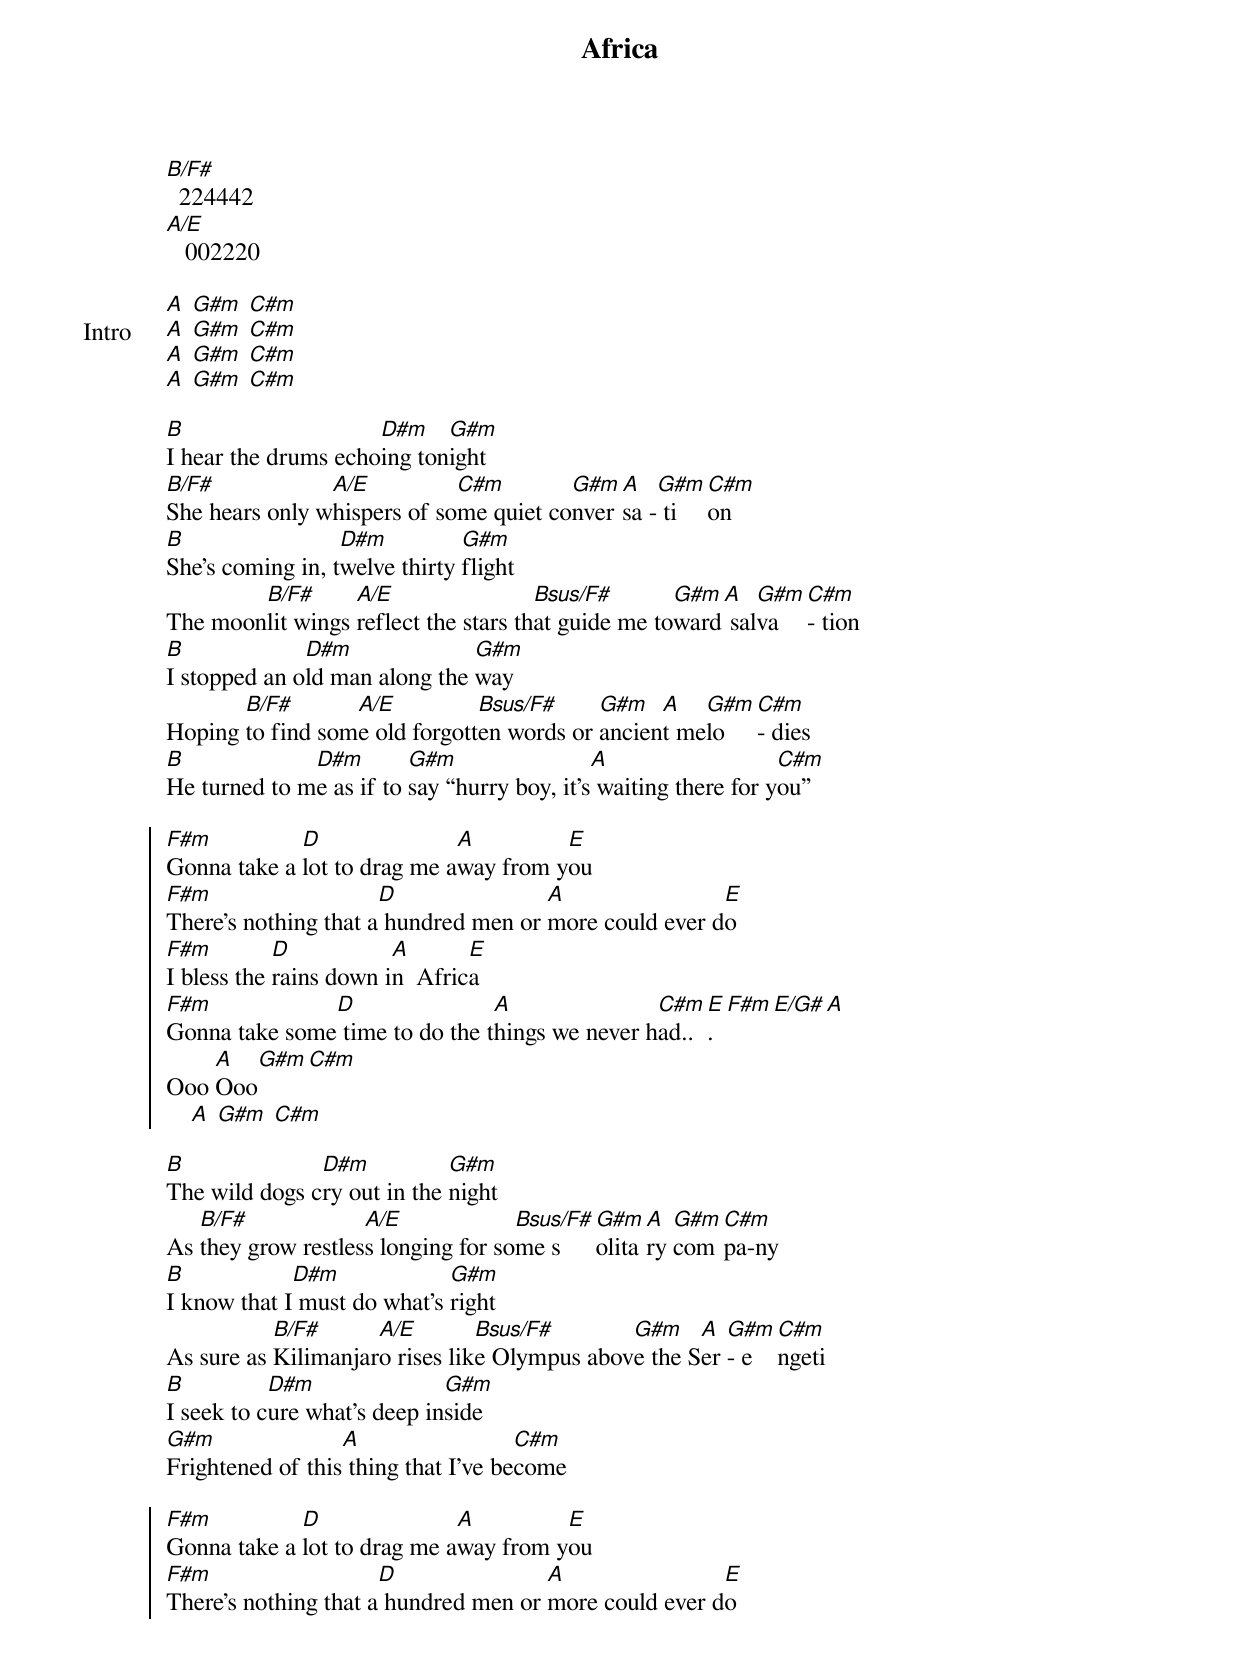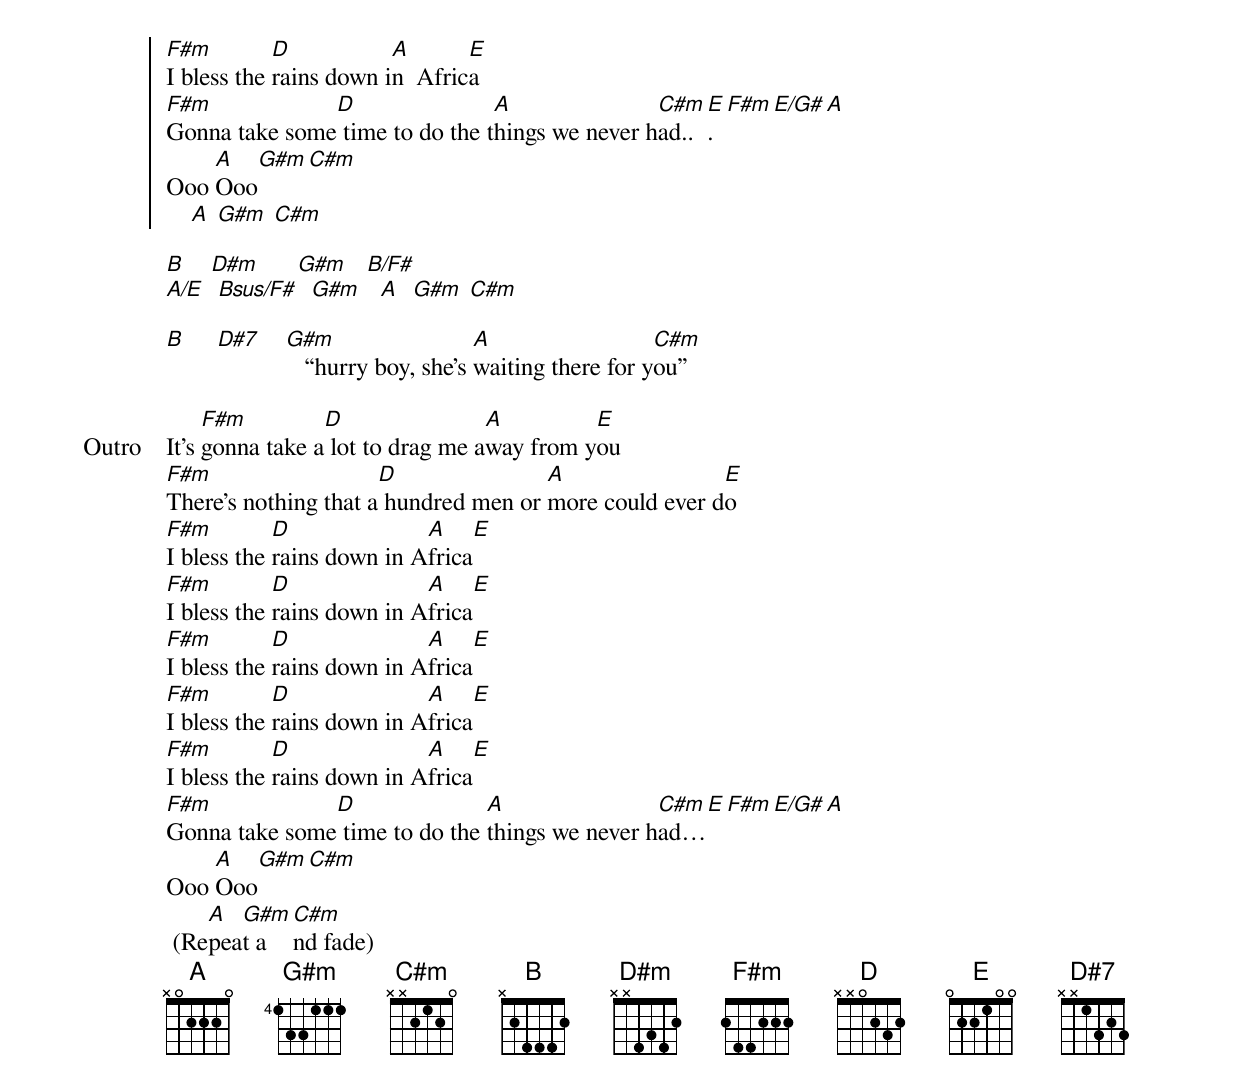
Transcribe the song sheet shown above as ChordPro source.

{title: Africa}

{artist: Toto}



[B/F#]  224442
[A/E]   002220

{start_of_verse: Intro}
[A] [G#m] [C#m]
[A] [G#m] [C#m]
[A] [G#m] [C#m]
[A] [G#m] [C#m]
{end_of_verse}

{start_of_verse}
[B]I hear the drums echo[D#m]ing ton[G#m]ight
[B/F#]She hears only w[A/E]hispers of so[C#m]me quiet co[G#m]nver[A]sa -[G#m] ti[C#m]on
[B]She's coming in, t[D#m]welve thirty [G#m]flight
The moon[B/F#]lit wings [A/E]reflect the stars th[Bsus/F#]at guide me to[G#m]ward[A] sal[G#m]va [C#m]- tion
[B]I stopped an o[D#m]ld man along the [G#m]way
Hoping [B/F#]to find som[A/E]e old forgott[Bsus/F#]en words or [G#m]ancien[A]t me[G#m]lo [C#m]- dies
[B]He turned to m[D#m]e as if to [G#m]say “hurry boy, it's[A] waiting there for y[C#m]ou”
{end_of_verse}

{start_of_chorus}
[F#m]Gonna take a [D]lot to drag me a[A]way from y[E]ou
[F#m]There's nothing that a[D] hundred men or [A]more could ever d[E]o
[F#m]I bless the [D]rains down i[A]n  Afric[E]a
[F#m]Gonna take some[D] time to do the t[A]hings we never h[C#m]ad..[E].[F#m][E/G#][A]
Ooo [A]Ooo[G#m][C#m]
    [A] [G#m] [C#m]
{end_of_chorus}

{start_of_verse}
[B]The wild dogs c[D#m]ry out in the [G#m]night
As [B/F#]they grow restles[A/E]s longing for so[Bsus/F#]me s[G#m]olita[A]ry [G#m]com[C#m]pa-ny
[B]I know that I[D#m] must do what's [G#m]right
As sure as [B/F#]Kilimanjar[A/E]o rises lik[Bsus/F#]e Olympus abov[G#m]e the S[A]er [G#m]- e[C#m]ngeti
[B]I seek to c[D#m]ure what's deep in[G#m]side
[G#m]Frightened of this[A] thing that I've be[C#m]come
{end_of_verse}

{start_of_chorus}
[F#m]Gonna take a [D]lot to drag me a[A]way from y[E]ou
[F#m]There's nothing that a[D] hundred men or [A]more could ever d[E]o
[F#m]I bless the [D]rains down i[A]n  Afric[E]a
[F#m]Gonna take some[D] time to do the t[A]hings we never h[C#m]ad..[E].[F#m][E/G#][A]
Ooo [A]Ooo[G#m][C#m]
    [A] [G#m] [C#m]
{end_of_chorus}

[B]    [D#m]      [G#m]   [B/F#]
[A/E]  [Bsus/F#]  [G#m]   [A]  [G#m] [C#m]

{start_of_bridge}
[B]     [D#7]    [G#m]   “hurry boy, she's [A]waiting there for y[C#m]ou”
{end_of_bridge}

{start_of_verse: Outro}
It’s [F#m]gonna take a[D] lot to drag me a[A]way from y[E]ou
[F#m]There's nothing that a[D] hundred men or [A]more could ever d[E]o
[F#m]I bless the [D]rains down in A[A]frica[E]
[F#m]I bless the [D]rains down in A[A]frica[E]
[F#m]I bless the [D]rains down in A[A]frica[E]
[F#m]I bless the [D]rains down in A[A]frica[E]
[F#m]I bless the [D]rains down in A[A]frica[E]
[F#m]Gonna take some[D] time to do the [A]things we never h[C#m]ad…[E][F#m][E/G#][A]
Ooo [A]Ooo[G#m][C#m]
 (Re[A]pea[G#m]t a[C#m]nd fade)
{end_of_verse}
